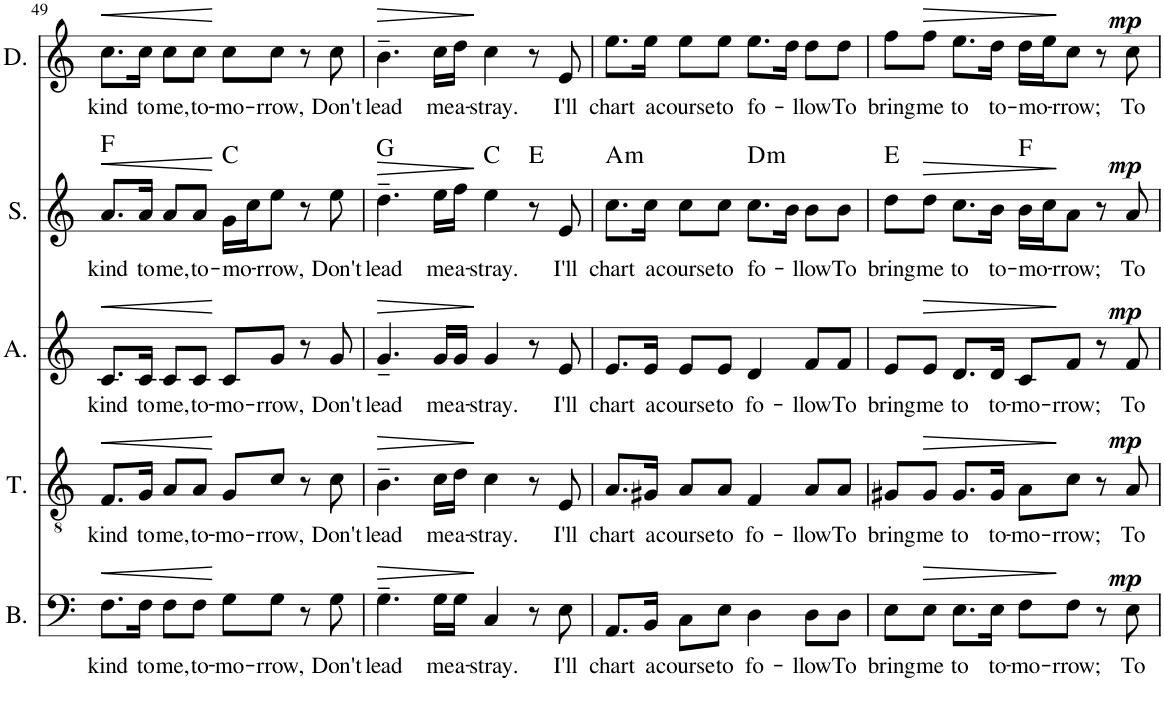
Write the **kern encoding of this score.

**kern	**text	**dynam	**kern	**text	**dynam	**kern	**text	**dynam	**kern	**text	**dynam	**harte	**kern	**text	**dynam
*part5	*part5	*part5	*part4	*part4	*part4	*part3	*part3	*part3	*part2	*part2	*part2	*part2	*part1	*part1	*part1
*staff5	*staff5	*staff5	*staff4	*staff4	*staff4	*staff3	*staff3	*staff3	*staff2	*staff2	*staff2	*	*staff1	*staff1	*staff1
*I"Bass	*	*	*I"Tenor	*	*	*I"Alto	*	*	*I"Soprano	*	*	*	*I"Descant	*	*
*I'B.	*	*	*I'T.	*	*	*I'A.	*	*	*I'S.	*	*	*	*I'D.	*	*
!!LO:PB:g=z
*clefF4	*	*	*clefGv2	*	*	*clefG2	*	*	*clefG2	*	*	*	*clefG2	*	*
*k[]	*	*	*k[]	*	*	*k[]	*	*	*k[]	*	*	*	*k[]	*	*
*M4/4	*	*	*M4/4	*	*	*M4/4	*	*	*M4/4	*	*	*	*M4/4	*	*
=49	=49	=49	=49	=49	=49	=49	=49	=49	=49	=49	=49	=49	=49	=49	=49
!	!LO:LY:b	!LO:HP:b	!	!LO:LY:b	!LO:HP:b	!	!LO:LY:b	!LO:HP:b	!	!LO:LY:b	!LO:HP:b	!	!	!LO:LY:b	!LO:HP:b
8.F\L	kind	<	8.F/L	kind	<	8.c/L	kind	<	8.a/L	kind	<	F:maj	8.cc\L	kind	<
!	!LO:LY:b	!	!	!LO:LY:b	!	!	!LO:LY:b	!	!	!LO:LY:b	!	!	!	!LO:LY:b	!
16F\Jk	to	.	16G/Jk	to	.	16c/Jk	to	.	16a/Jk	to	.	.	16cc\Jk	to	.
!	!LO:LY:b	!	!	!LO:LY:b	!	!	!LO:LY:b	!	!	!LO:LY:b	!	!	!	!LO:LY:b	!
8F\L	me,	.	8A/L	me,	.	8c/L	me,	.	8a/L	me,	.	.	8cc\L	me,	.
!	!LO:LY:b	!	!	!LO:LY:b	!	!	!LO:LY:b	!	!	!LO:LY:b	!	!	!	!LO:LY:b	!
8F\J	to-	.	8A/J	to-	.	8c/J	to-	.	8a/J	to-	.	.	8cc\J	to-	.
!	!LO:LY:b	!	!	!LO:LY:b	!	!	!LO:LY:b	!	!	!LO:LY:b	!	!	!	!LO:LY:b	!
8G\L	-mo-	[	8G/L	-mo-	[	8c/L	-mo-	[	16g\LL	-mo-	[	C:maj	8cc\L	-mo-	[
.	.	.	.	.	.	.	.	.	16cc\J	.	.	.	.	.	.
!	!LO:LY:b	!	!	!LO:LY:b	!	!	!LO:LY:b	!	!	!LO:LY:b	!	!	!	!LO:LY:b	!
8G\J	-rrow,	.	8c/J	-rrow,	.	8g/J	rrow,	.	8ee\J	-rrow,	.	.	8cc\J	-rrow,	.
8r	.	.	8r	.	.	8r	.	.	8r	.	.	.	8r	.	.
!	!LO:LY:b	!	!	!LO:LY:b	!	!	!LO:LY:b	!	!	!LO:LY:b	!	!	!	!LO:LY:b	!
8G\	Don't	.	8c\	Don't	.	8g/	Don't	.	8ee\	Don't	.	.	8cc\	Don't	.
=50	=50	=50	=50	=50	=50	=50	=50	=50	=50	=50	=50	=50	=50	=50	=50
!	!LO:LY:b	!LO:HP:b	!	!LO:LY:b	!LO:HP:b	!	!LO:LY:b	!LO:HP:b	!	!LO:LY:b	!LO:HP:b	!	!	!LO:LY:b	!LO:HP:b
4.G~\	lead	>	4.B~\	lead	>	4.g~/	lead	>	4.dd~\	lead	>	G:maj	4.b~\	lead	>
!	!LO:LY:b	!	!	!LO:LY:b	!	!	!LO:LY:b	!	!	!LO:LY:b	!	!	!	!LO:LY:b	!
16G\LL	me	.	16c\LL	me	.	16g/LL	me	.	16ee\LL	me	.	.	16cc\LL	me	.
!	!LO:LY:b	!	!	!LO:LY:b	!	!	!LO:LY:b	!	!	!LO:LY:b	!	!	!	!LO:LY:b	!
16G\JJ	a-	.	16d\JJ	a-	.	16g/JJ	a-	.	16ff\JJ	a-	.	.	16dd\JJ	a-	.
!	!LO:LY:b	!	!	!LO:LY:b	!	!	!LO:LY:b	!	!	!LO:LY:b	!	!	!	!LO:LY:b	!
4C/	-stray.	]	4c\	-stray.	]	4g/	-stray.	]	4ee\	-stray.	]	C:maj	4cc\	-stray.	]
8r	.	.	8r	.	.	8r	.	.	8r	.	.	E:maj	8r	.	.
!	!LO:LY:b	!	!	!LO:LY:b	!	!	!LO:LY:b	!	!	!LO:LY:b	!	!	!	!LO:LY:b	!
8E\	I'll	.	8E/	I'll	.	8e/	I'll	.	8e/	I'll	.	.	8e/	I'll	.
=51	=51	=51	=51	=51	=51	=51	=51	=51	=51	=51	=51	=51	=51	=51	=51
!	!LO:LY:b	!	!	!LO:LY:b	!	!	!LO:LY:b	!	!	!LO:LY:b	!	!LO:H:kt=m	!	!LO:LY:b	!
8.AA/L	chart	.	8.A/L	chart	.	8.e/L	chart	.	8.cc\L	chart	.	A:min	8.ee\L	chart	.
!	!LO:LY:b	!	!	!LO:LY:b	!	!	!LO:LY:b	!	!	!LO:LY:b	!	!	!	!LO:LY:b	!
16BB/Jk	a	.	16G#X/Jk	a	.	16e/Jk	a	.	16cc\Jk	a	.	.	16ee\Jk	a	.
!	!LO:LY:b	!	!	!LO:LY:b	!	!	!LO:LY:b	!	!	!LO:LY:b	!	!	!	!LO:LY:b	!
8C\L	course	.	8A/L	course	.	8e/L	course	.	8cc\L	course	.	.	8ee\L	course	.
!	!LO:LY:b	!	!	!LO:LY:b	!	!	!LO:LY:b	!	!	!LO:LY:b	!	!	!	!LO:LY:b	!
8E\J	to	.	8A/J	to	.	8e/J	to	.	8cc\J	to	.	.	8ee\J	to	.
!	!LO:LY:b	!	!	!LO:LY:b	!	!	!LO:LY:b	!	!	!LO:LY:b	!	!LO:H:kt=m	!	!LO:LY:b	!
4D\	fo-	.	4F/	fo-	.	4d/	fo-	.	8.cc\L	fo-	.	D:min	8.ee\L	fo-	.
.	.	.	.	.	.	.	.	.	16b\Jk	.	.	.	16dd\Jk	.	.
!	!LO:LY:b	!	!	!LO:LY:b	!	!	!LO:LY:b	!	!	!LO:LY:b	!	!	!	!LO:LY:b	!
8D\L	-llow	.	8A/L	-llow	.	8f/L	-llow	.	8b\L	-llow	.	.	8dd\L	-llow	.
!	!LO:LY:b	!	!	!LO:LY:b	!	!	!LO:LY:b	!	!	!LO:LY:b	!	!	!	!LO:LY:b	!
8D\J	To	.	8A/J	To	.	8f/J	To	.	8b\J	To	.	.	8dd\J	To	.
=52	=52	=52	=52	=52	=52	=52	=52	=52	=52	=52	=52	=52	=52	=52	=52
!	!LO:LY:b	!	!	!LO:LY:b	!	!	!LO:LY:b	!	!	!LO:LY:b	!	!	!	!LO:LY:b	!
8E\L	bring	.	8G#X/L	bring	.	8e/L	bring	.	8dd\L	bring	.	E:maj	8ff\L	bring	.
!	!LO:LY:b	!LO:HP:b	!	!LO:LY:b	!LO:HP:b	!	!LO:LY:b	!LO:HP:b	!	!LO:LY:b	!LO:HP:b	!	!	!LO:LY:b	!LO:HP:b
8E\J	me	>	8G#/J	me	>	8e/J	me	>	8dd\J	me	>	.	8ff\J	me	>
!	!LO:LY:b	!	!	!LO:LY:b	!	!	!LO:LY:b	!	!	!LO:LY:b	!	!	!	!LO:LY:b	!
8.E\L	to	.	8.G#/L	to	.	8.d/L	to	.	8.cc\L	to	.	.	8.ee\L	to	.
!	!LO:LY:b	!	!	!LO:LY:b	!	!	!LO:LY:b	!	!	!LO:LY:b	!	!	!	!LO:LY:b	!
16E\Jk	to-	.	16G#/Jk	to-	.	16d/Jk	to-	.	16b\Jk	to-	.	.	16dd\Jk	to-	.
!	!LO:LY:b	!	!	!LO:LY:b	!	!	!LO:LY:b	!	!	!LO:LY:b	!	!	!	!LO:LY:b	!
8F\L	-mo-	.	8A\L	-mo-	.	8c/L	-mo-	.	16b\LL	-mo-	.	F:maj	16dd\LL	-mo-	.
.	.	.	.	.	.	.	.	.	16cc\J	.	.	.	16ee\J	.	.
!	!LO:LY:b	!	!	!LO:LY:b	!	!	!LO:LY:b	!	!	!LO:LY:b	!	!	!	!LO:LY:b	!
8F\J	-rrow;	]	8c\J	-rrow;	]	8f/J	-rrow;	]	8a\J	-rrow;	]	.	8cc\J	-rrow;	]
8r	.	.	8r	.	.	8r	.	.	8r	.	.	.	8r	.	.
!	!LO:LY:b	!LO:DY:a	!	!LO:LY:b	!LO:DY:a	!	!LO:LY:b	!LO:DY:a	!	!LO:LY:b	!LO:DY:a	!	!	!LO:LY:b	!LO:DY:a
8E\	To	mp	8A/	To	mp	8f/	To	mp	8a/	To	mp	.	8cc\	To	mp
=	=	=	=	=	=	=	=	=	=	=	=	=	=	=	=
*-	*-	*-	*-	*-	*-	*-	*-	*-	*-	*-	*-	*-	*-	*-	*-
